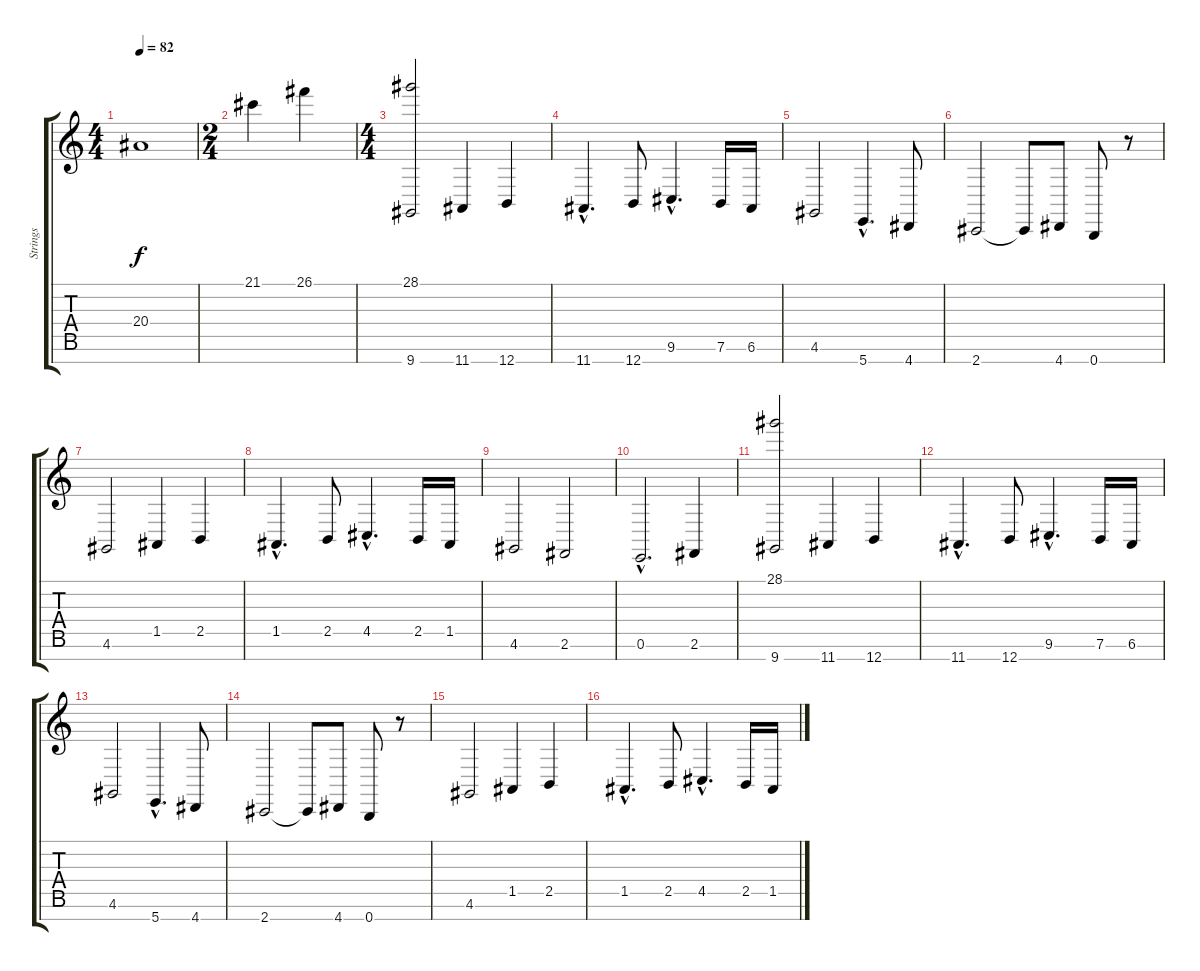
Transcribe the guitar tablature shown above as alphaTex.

\track ("Strings" "Strings") {instrument stringensemble1}
\staff {score tabs}
\tuning (E4 B3 G3 D3 A2 E2 B1) {hide}
\ts (4 4)
\tempo 82
\clef g2
\ks c
20.4.1{dy f} |
\ts (2 4)
21.1.4 26.1.4 |
\ts (4 4)
(28.1 9.7).2{volume 10} 11.7.4 12.7.4 |
11.7{hac}.4{d} 12.7.8 9.6{hac}.4{d} 7.6.16 6.6.16 |
4.6.2 5.7{hac}.4{d} 4.7.8 |
2.7.2 2.7{t}.8 4.7.8 0.7.8 r.8 |
4.6.2 1.5.4 2.5.4 |
1.5{hac}.4{d} 2.5.8 4.5{hac}.4{d} 2.5.16 1.5.16 |
4.6.2 2.6.2 |
0.6{hac}.2{d} 2.6.4 |
(28.1 9.7).2 11.7.4 12.7.4 |
11.7{hac}.4{d} 12.7.8 9.6{hac}.4{d} 7.6.16 6.6.16 |
4.6.2 5.7{hac}.4{d} 4.7.8 |
2.7.2 2.7{t}.8 4.7.8 0.7.8 r.8 |
4.6.2 1.5.4 2.5.4 |
1.5{hac}.4{d} 2.5.8 4.5{hac}.4{d} 2.5.16 1.5.16
